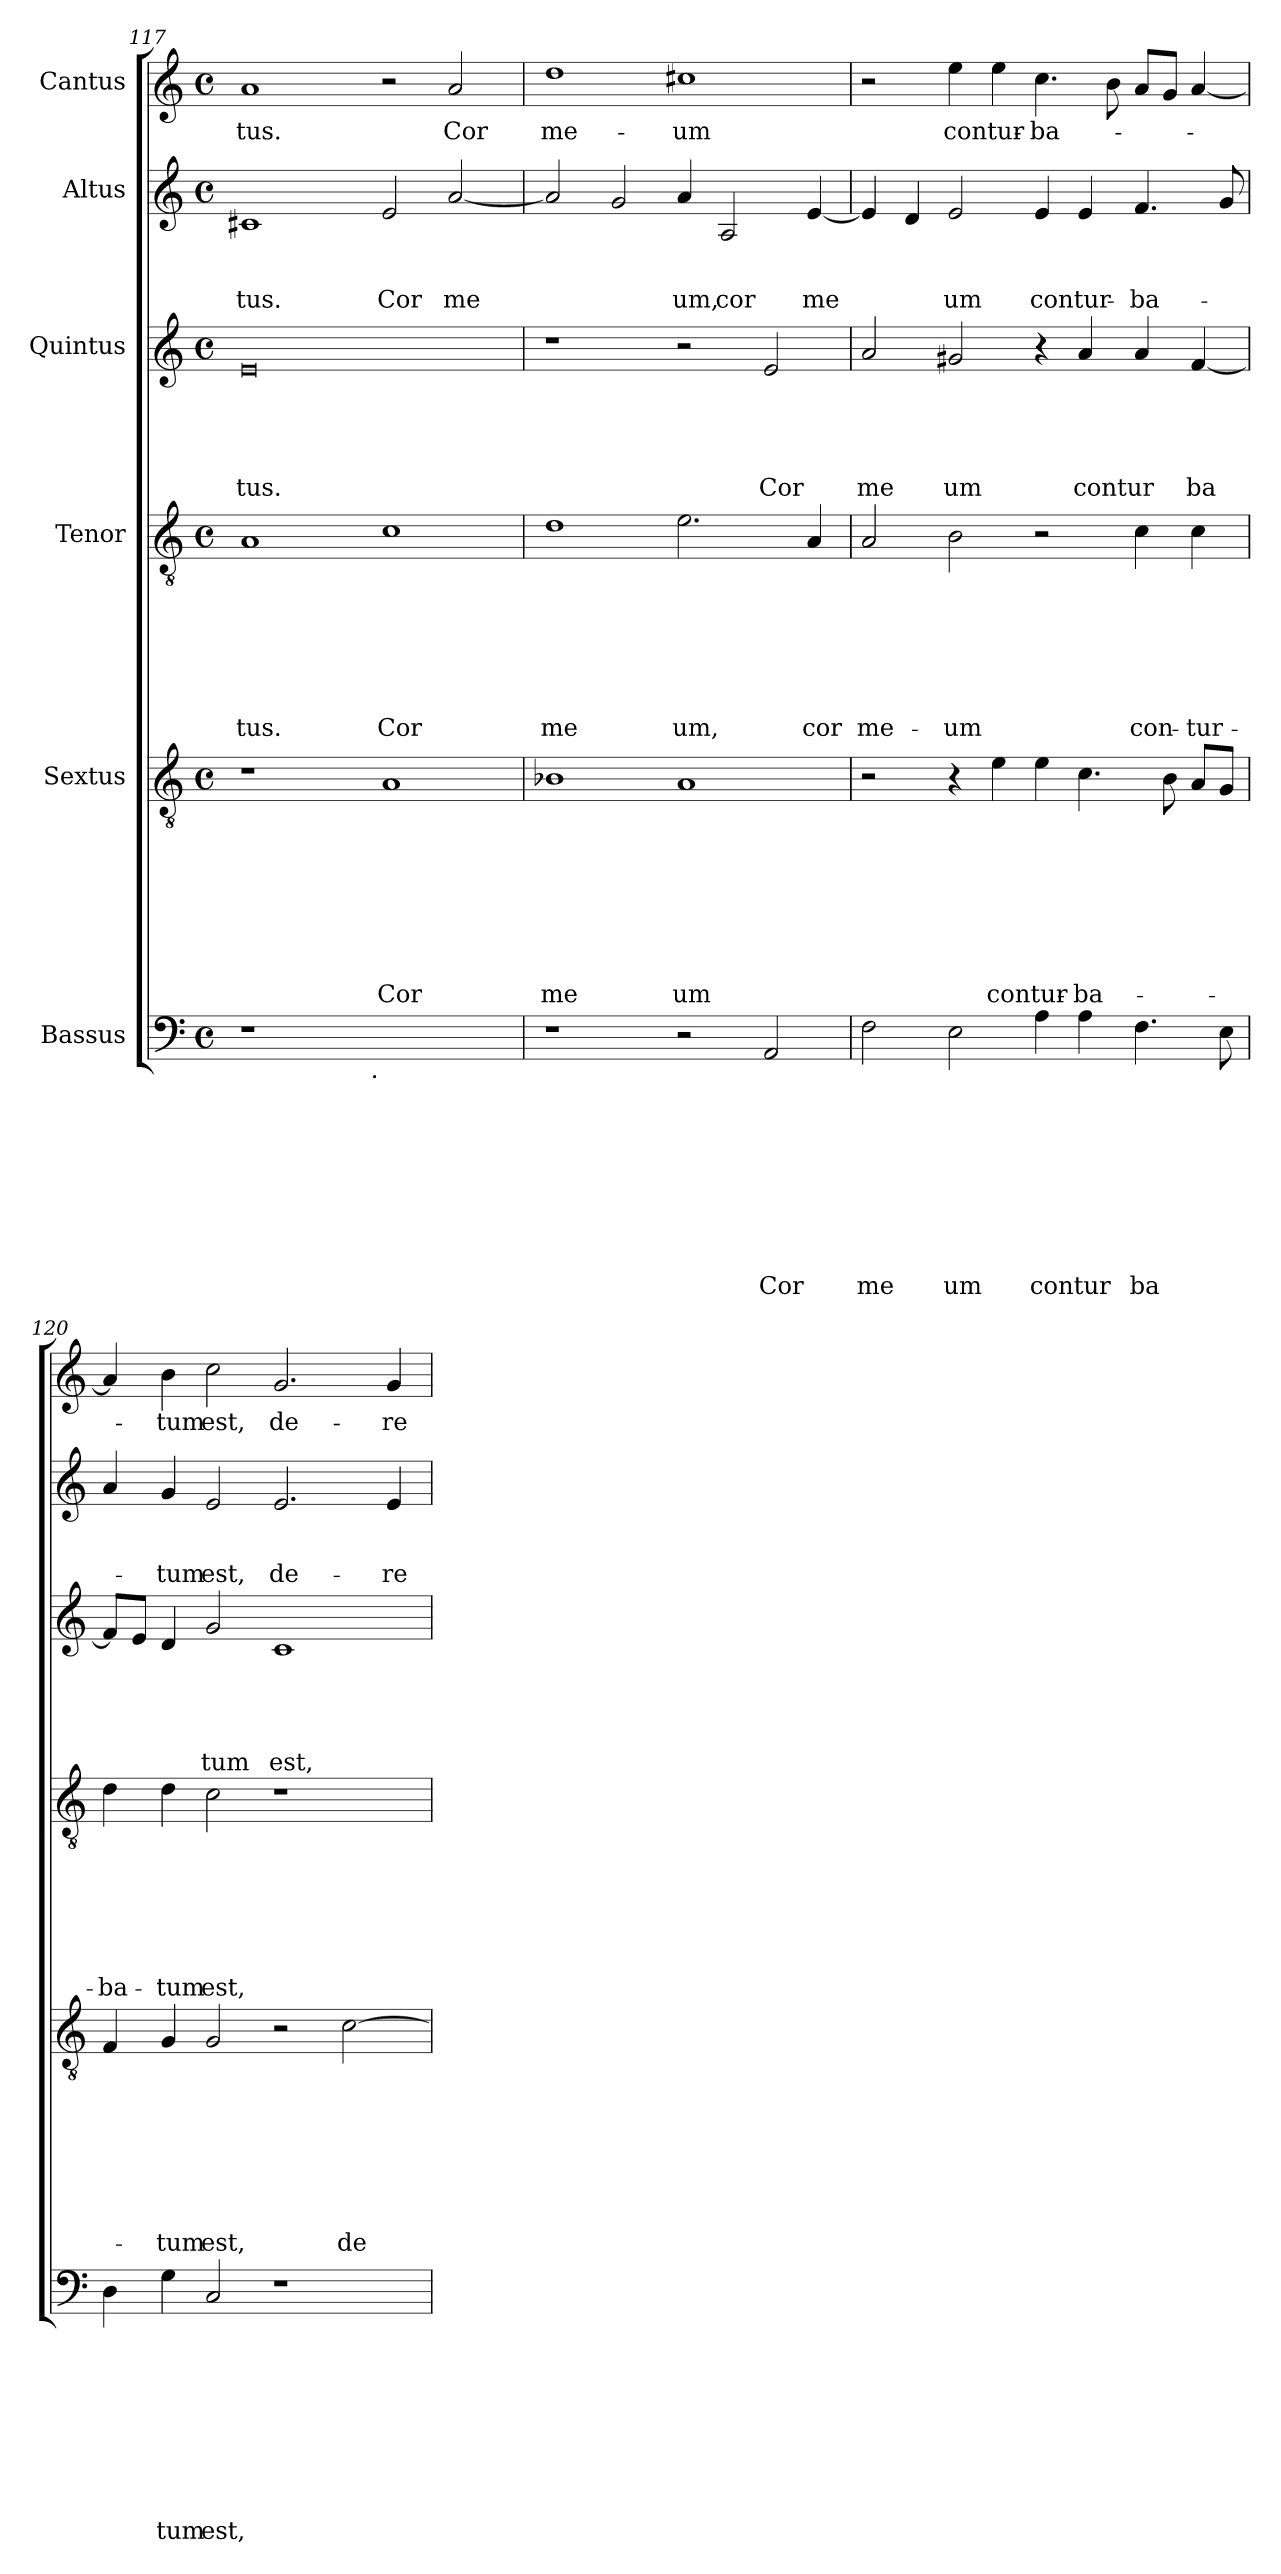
**kern	**text	**text	**text	**text	**text	**text	**text	**text	**text	**kern	**text	**text	**text	**text	**text	**text	**text	**text	**kern	**text	**text	**text	**text	**text	**text	**text	**kern	**text	**text	**text	**text	**text	**kern	**text	**text	**text	**kern	**text
*part6	*part6	*part6	*part6	*part6	*part6	*part6	*part6	*part6	*part6	*part5	*part5	*part5	*part5	*part5	*part5	*part5	*part5	*part5	*part4	*part4	*part4	*part4	*part4	*part4	*part4	*part4	*part3	*part3	*part3	*part3	*part3	*part3	*part2	*part2	*part2	*part2	*part1	*part1
*staff6	*staff6	*staff6	*staff6	*staff6	*staff6	*staff6	*staff6	*staff6	*staff6	*staff5	*staff5	*staff5	*staff5	*staff5	*staff5	*staff5	*staff5	*staff5	*staff4	*staff4	*staff4	*staff4	*staff4	*staff4	*staff4	*staff4	*staff3	*staff3	*staff3	*staff3	*staff3	*staff3	*staff2	*staff2	*staff2	*staff2	*staff1	*staff1
*I"Bassus	*	*	*	*	*	*	*	*	*	*I"Sextus	*	*	*	*	*	*	*	*	*I"Tenor	*	*	*	*	*	*	*	*I"Quintus	*	*	*	*	*	*I"Altus	*	*	*	*I"Cantus	*
*clefF4	*	*	*	*	*	*	*	*	*	*clefGv2	*	*	*	*	*	*	*	*	*clefGv2	*	*	*	*	*	*	*	*clefG2	*	*	*	*	*	*clefG2	*	*	*	*clefG2	*
*k[]	*	*	*	*	*	*	*	*	*	*k[]	*	*	*	*	*	*	*	*	*k[]	*	*	*	*	*	*	*	*k[]	*	*	*	*	*	*k[]	*	*	*	*k[]	*
*C:	*	*	*	*	*	*	*	*	*	*C:	*	*	*	*	*	*	*	*	*C:	*	*	*	*	*	*	*	*C:	*	*	*	*	*	*C:	*	*	*	*C:	*
*M4/4	*	*	*	*	*	*	*	*	*	*M4/4	*	*	*	*	*	*	*	*	*M4/4	*	*	*	*	*	*	*	*M4/4	*	*	*	*	*	*M4/4	*	*	*	*M4/4	*
*met(c)	*	*	*	*	*	*	*	*	*	*met(c)	*	*	*	*	*	*	*	*	*met(c)	*	*	*	*	*	*	*	*met(c)	*	*	*	*	*	*met(c)	*	*	*	*met(c)	*
=117	=117	=117	=117	=117	=117	=117	=117	=117	=117	=117	=117	=117	=117	=117	=117	=117	=117	=117	=117	=117	=117	=117	=117	=117	=117	=117	=117	=117	=117	=117	=117	=117	=117	=117	=117	=117	=117	=117
!	!	!	!	!	!	!	!	!	!	!	!	!	!	!	!	!	!	!	!	!	!	!	!	!	!	!LO:LY:b	!	!	!	!	!	!LO:LY:b	!	!	!	!LO:LY:b	!	!LO:LY:b
*^	*	*	*	*	*	*	*	*	*	*	*	*	*	*	*	*	*	*	*	*	*	*	*	*	*	*	*	*	*	*	*	*	*	*	*	*	*	*
1r	2ryy	.	.	.	.	.	.	.	.	.	1r	.	.	.	.	.	.	.	.	1A	.	.	.	.	.	.	tus.	0e	.	.	.	.	tus.	1c#X	.	.	tus.	1a	-tus.
.	4...ryy	.	.	.	.	.	.	.	.	.	.	.	.	.	.	.	.	.	.	.	.	.	.	.	.	.	.	.	.	.	.	.	.	.	.	.	.	.	.
!	!LO:TX:b:t=.	!	!	!	!	!	!	!	!	!	!	!	!	!	!	!	!	!	!	!	!	!	!	!	!	!	!	!	!	!	!	!	!	!	!	!	!	!	!
.	1ryy	.	.	.	.	.	.	.	.	.	.	.	.	.	.	.	.	.	.	.	.	.	.	.	.	.	.	.	.	.	.	.	.	.	.	.	.	.	.
!	!	!	!	!	!	!	!	!	!	!	!	!	!	!	!	!	!	!	!LO:LY:b	!	!	!	!	!	!	!	!LO:LY:b	!	!	!	!	!	!	!	!	!	!LO:LY:b	!	!
1ryy	.	.	.	.	.	.	.	.	.	.	1A	.	.	.	.	.	.	.	Cor	1c	.	.	.	.	.	.	Cor	.	.	.	.	.	.	2e/	.	.	Cor	2r	.
!	!	!	!	!	!	!	!	!	!	!	!	!	!	!	!	!	!	!	!	!	!	!	!	!	!	!	!	!	!	!	!	!	!	!	!	!	!LO:LY:b	!	!LO:LY:b
.	.	.	.	.	.	.	.	.	.	.	.	.	.	.	.	.	.	.	.	.	.	.	.	.	.	.	.	.	.	.	.	.	.	[<2a/	.	.	me	2a/	Cor
.	32ryy	.	.	.	.	.	.	.	.	.	.	.	.	.	.	.	.	.	.	.	.	.	.	.	.	.	.	.	.	.	.	.	.	.	.	.	.	.	.
=118	=118	=118	=118	=118	=118	=118	=118	=118	=118	=118	=118	=118	=118	=118	=118	=118	=118	=118	=118	=118	=118	=118	=118	=118	=118	=118	=118	=118	=118	=118	=118	=118	=118	=118	=118	=118	=118	=118	=118
!	!	!	!	!	!	!	!	!	!	!	!	!	!	!	!	!	!	!	!LO:LY:b	!	!	!	!	!	!	!	!LO:LY:b	!	!	!	!	!	!	!	!	!	!	!	!LO:LY:b
*v	*v	*	*	*	*	*	*	*	*	*	*	*	*	*	*	*	*	*	*	*	*	*	*	*	*	*	*	*	*	*	*	*	*	*	*	*	*	*	*
1r	.	.	.	.	.	.	.	.	.	1B-X	.	.	.	.	.	.	.	me	1d	.	.	.	.	.	.	me	1r	.	.	.	.	.	2a/]	.	.	.	1dd	me-
.	.	.	.	.	.	.	.	.	.	.	.	.	.	.	.	.	.	.	.	.	.	.	.	.	.	.	.	.	.	.	.	.	2g/	.	.	.	.	.
!	!	!	!	!	!	!	!	!	!	!	!	!	!	!	!	!	!	!LO:LY:b	!	!	!	!	!	!	!	!LO:LY:b	!	!	!	!	!	!	!	!	!	!LO:LY:b	!	!LO:LY:b
2r	.	.	.	.	.	.	.	.	.	1A	.	.	.	.	.	.	.	um	2.e\	.	.	.	.	.	.	um,	2r	.	.	.	.	.	4a/	.	.	um,	1cc#X	-um
!	!	!	!	!	!	!	!	!	!	!	!	!	!	!	!	!	!	!	!	!	!	!	!	!	!	!	!	!	!	!	!	!	!	!	!	!LO:LY:b	!	!
.	.	.	.	.	.	.	.	.	.	.	.	.	.	.	.	.	.	.	.	.	.	.	.	.	.	.	.	.	.	.	.	.	2A/	.	.	cor	.	.
!	!	!	!	!	!	!	!	!	!LO:LY:b	!	!	!	!	!	!	!	!	!	!	!	!	!	!	!	!	!	!	!	!	!	!	!LO:LY:b	!	!	!	!	!	!
2AA/	.	.	.	.	.	.	.	.	Cor	.	.	.	.	.	.	.	.	.	.	.	.	.	.	.	.	.	2e/	.	.	.	.	Cor	.	.	.	.	.	.
!	!	!	!	!	!	!	!	!	!	!	!	!	!	!	!	!	!	!	!	!	!	!	!	!	!	!LO:LY:b	!	!	!	!	!	!	!	!	!	!LO:LY:b	!	!
.	.	.	.	.	.	.	.	.	.	.	.	.	.	.	.	.	.	.	4A/	.	.	.	.	.	.	cor	.	.	.	.	.	.	[<4e/	.	.	me	.	.
!!LO:LB:g=z
=119	=119	=119	=119	=119	=119	=119	=119	=119	=119	=119	=119	=119	=119	=119	=119	=119	=119	=119	=119	=119	=119	=119	=119	=119	=119	=119	=119	=119	=119	=119	=119	=119	=119	=119	=119	=119	=119	=119
!	!	!	!	!	!	!	!	!	!LO:LY:b	!	!	!	!	!	!	!	!	!	!	!	!	!	!	!	!	!LO:LY:b	!	!	!	!	!	!LO:LY:b	!	!	!	!	!	!
2F\	.	.	.	.	.	.	.	.	me	2r	.	.	.	.	.	.	.	.	2A/	.	.	.	.	.	.	me-	2a/	.	.	.	.	me	4e/]	.	.	.	2r	.
.	.	.	.	.	.	.	.	.	.	.	.	.	.	.	.	.	.	.	.	.	.	.	.	.	.	.	.	.	.	.	.	.	4d/	.	.	.	.	.
!	!	!	!	!	!	!	!	!	!LO:LY:b	!	!	!	!	!	!	!	!	!	!	!	!	!	!	!	!	!LO:LY:b	!	!	!	!	!	!LO:LY:b	!	!	!	!LO:LY:b	!	!LO:LY:b
2E\	.	.	.	.	.	.	.	.	um	4r	.	.	.	.	.	.	.	.	2B\	.	.	.	.	.	.	-um	2g#X/	.	.	.	.	um	2e/	.	.	um	4ee\	contur-
!	!	!	!	!	!	!	!	!	!	!	!	!	!	!	!	!	!	!LO:LY:b	!	!	!	!	!	!	!	!	!	!	!	!	!	!	!	!	!	!	!	!
.	.	.	.	.	.	.	.	.	.	4e\	.	.	.	.	.	.	.	contur-	.	.	.	.	.	.	.	.	.	.	.	.	.	.	.	.	.	.	4ee\	.
!	!	!	!	!	!	!	!	!	!LO:LY:b	!	!	!	!	!	!	!	!	!	!	!	!	!	!	!	!	!	!	!	!	!	!	!	!	!	!	!LO:LY:b	!	!LO:LY:b
4A\	.	.	.	.	.	.	.	.	contur	4e\	.	.	.	.	.	.	.	.	2r	.	.	.	.	.	.	.	4r	.	.	.	.	.	4e/	.	.	contur-	4.cc\	-ba-
!	!	!	!	!	!	!	!	!	!	!	!	!	!	!	!	!	!	!LO:LY:b	!	!	!	!	!	!	!	!	!	!	!	!	!	!LO:LY:b	!	!	!	!	!	!
4A\	.	.	.	.	.	.	.	.	.	4.c\	.	.	.	.	.	.	.	-ba-	.	.	.	.	.	.	.	.	4a/	.	.	.	.	contur	4e/	.	.	.	.	.
.	.	.	.	.	.	.	.	.	.	.	.	.	.	.	.	.	.	.	.	.	.	.	.	.	.	.	.	.	.	.	.	.	.	.	.	.	8b\	.
!	!	!	!	!	!	!	!	!	!LO:LY:b	!	!	!	!	!	!	!	!	!	!	!	!	!	!	!	!	!LO:LY:b	!	!	!	!	!	!	!	!	!	!LO:LY:b	!	!
4.F\	.	.	.	.	.	.	.	.	ba	.	.	.	.	.	.	.	.	.	4c\	.	.	.	.	.	.	con-	4a/	.	.	.	.	.	4.f/	.	.	-ba-	8a/L	.
.	.	.	.	.	.	.	.	.	.	8B\	.	.	.	.	.	.	.	.	.	.	.	.	.	.	.	.	.	.	.	.	.	.	.	.	.	.	8g/J	.
!	!	!	!	!	!	!	!	!	!	!	!	!	!	!	!	!	!	!	!	!	!	!	!	!	!	!LO:LY:b	!	!	!	!	!	!LO:LY:b	!	!	!	!	!	!
.	.	.	.	.	.	.	.	.	.	8A/L	.	.	.	.	.	.	.	.	4c\	.	.	.	.	.	.	-tur-	[<4f/	.	.	.	.	ba	.	.	.	.	[<4a/	.
8E\	.	.	.	.	.	.	.	.	.	8G/J	.	.	.	.	.	.	.	.	.	.	.	.	.	.	.	.	.	.	.	.	.	.	8g/	.	.	.	.	.
=120	=120	=120	=120	=120	=120	=120	=120	=120	=120	=120	=120	=120	=120	=120	=120	=120	=120	=120	=120	=120	=120	=120	=120	=120	=120	=120	=120	=120	=120	=120	=120	=120	=120	=120	=120	=120	=120	=120
!	!	!	!	!	!	!	!	!	!	!	!	!	!	!	!	!	!	!	!	!	!	!	!	!	!	!LO:LY:b	!	!	!	!	!	!	!	!	!	!	!	!
4D\	.	.	.	.	.	.	.	.	.	4F/	.	.	.	.	.	.	.	.	4d\	.	.	.	.	.	.	-ba-	8f/L]	.	.	.	.	.	4a/	.	.	.	4a/]	.
.	.	.	.	.	.	.	.	.	.	.	.	.	.	.	.	.	.	.	.	.	.	.	.	.	.	.	8e/J	.	.	.	.	.	.	.	.	.	.	.
!	!	!	!	!	!	!	!	!	!LO:LY:b	!	!	!	!	!	!	!	!	!LO:LY:b	!	!	!	!	!	!	!	!LO:LY:b	!	!	!	!	!	!	!	!	!	!LO:LY:b	!	!LO:LY:b
4G\	.	.	.	.	.	.	.	.	tum	4G/	.	.	.	.	.	.	.	-tum	4d\	.	.	.	.	.	.	-tum	4d/	.	.	.	.	.	4g/	.	.	-tum	4b\	-tum
!	!	!	!	!	!	!	!	!	!LO:LY:b	!	!	!	!	!	!	!	!	!LO:LY:b	!	!	!	!	!	!	!	!LO:LY:b	!	!	!	!	!	!LO:LY:b	!	!	!	!LO:LY:b	!	!LO:LY:b
2C/	.	.	.	.	.	.	.	.	est,	2G/	.	.	.	.	.	.	.	est,	2c\	.	.	.	.	.	.	est,	2g/	.	.	.	.	tum	2e/	.	.	est,	2cc\	est,
!	!	!	!	!	!	!	!	!	!	!	!	!	!	!	!	!	!	!	!	!	!	!	!	!	!	!	!	!	!	!	!	!LO:LY:b	!	!	!	!LO:LY:b	!	!LO:LY:b
1r	.	.	.	.	.	.	.	.	.	2r	.	.	.	.	.	.	.	.	1r	.	.	.	.	.	.	.	1c	.	.	.	.	est,	2.e/	.	.	de-	2.g/	de-
!	!	!	!	!	!	!	!	!	!	!	!	!	!	!	!	!	!	!LO:LY:b	!	!	!	!	!	!	!	!	!	!	!	!	!	!	!	!	!	!	!	!
.	.	.	.	.	.	.	.	.	.	[>2c\	.	.	.	.	.	.	.	de-	.	.	.	.	.	.	.	.	.	.	.	.	.	.	.	.	.	.	.	.
!	!	!	!	!	!	!	!	!	!	!	!	!	!	!	!	!	!	!	!	!	!	!	!	!	!	!	!	!	!	!	!	!	!	!	!	!LO:LY:b	!	!LO:LY:b
.	.	.	.	.	.	.	.	.	.	.	.	.	.	.	.	.	.	.	.	.	.	.	.	.	.	.	.	.	.	.	.	.	4e/	.	.	-re-	4g/	-re-
=	=	=	=	=	=	=	=	=	=	=	=	=	=	=	=	=	=	=	=	=	=	=	=	=	=	=	=	=	=	=	=	=	=	=	=	=	=	=
*-	*-	*-	*-	*-	*-	*-	*-	*-	*-	*-	*-	*-	*-	*-	*-	*-	*-	*-	*-	*-	*-	*-	*-	*-	*-	*-	*-	*-	*-	*-	*-	*-	*-	*-	*-	*-	*-	*-
